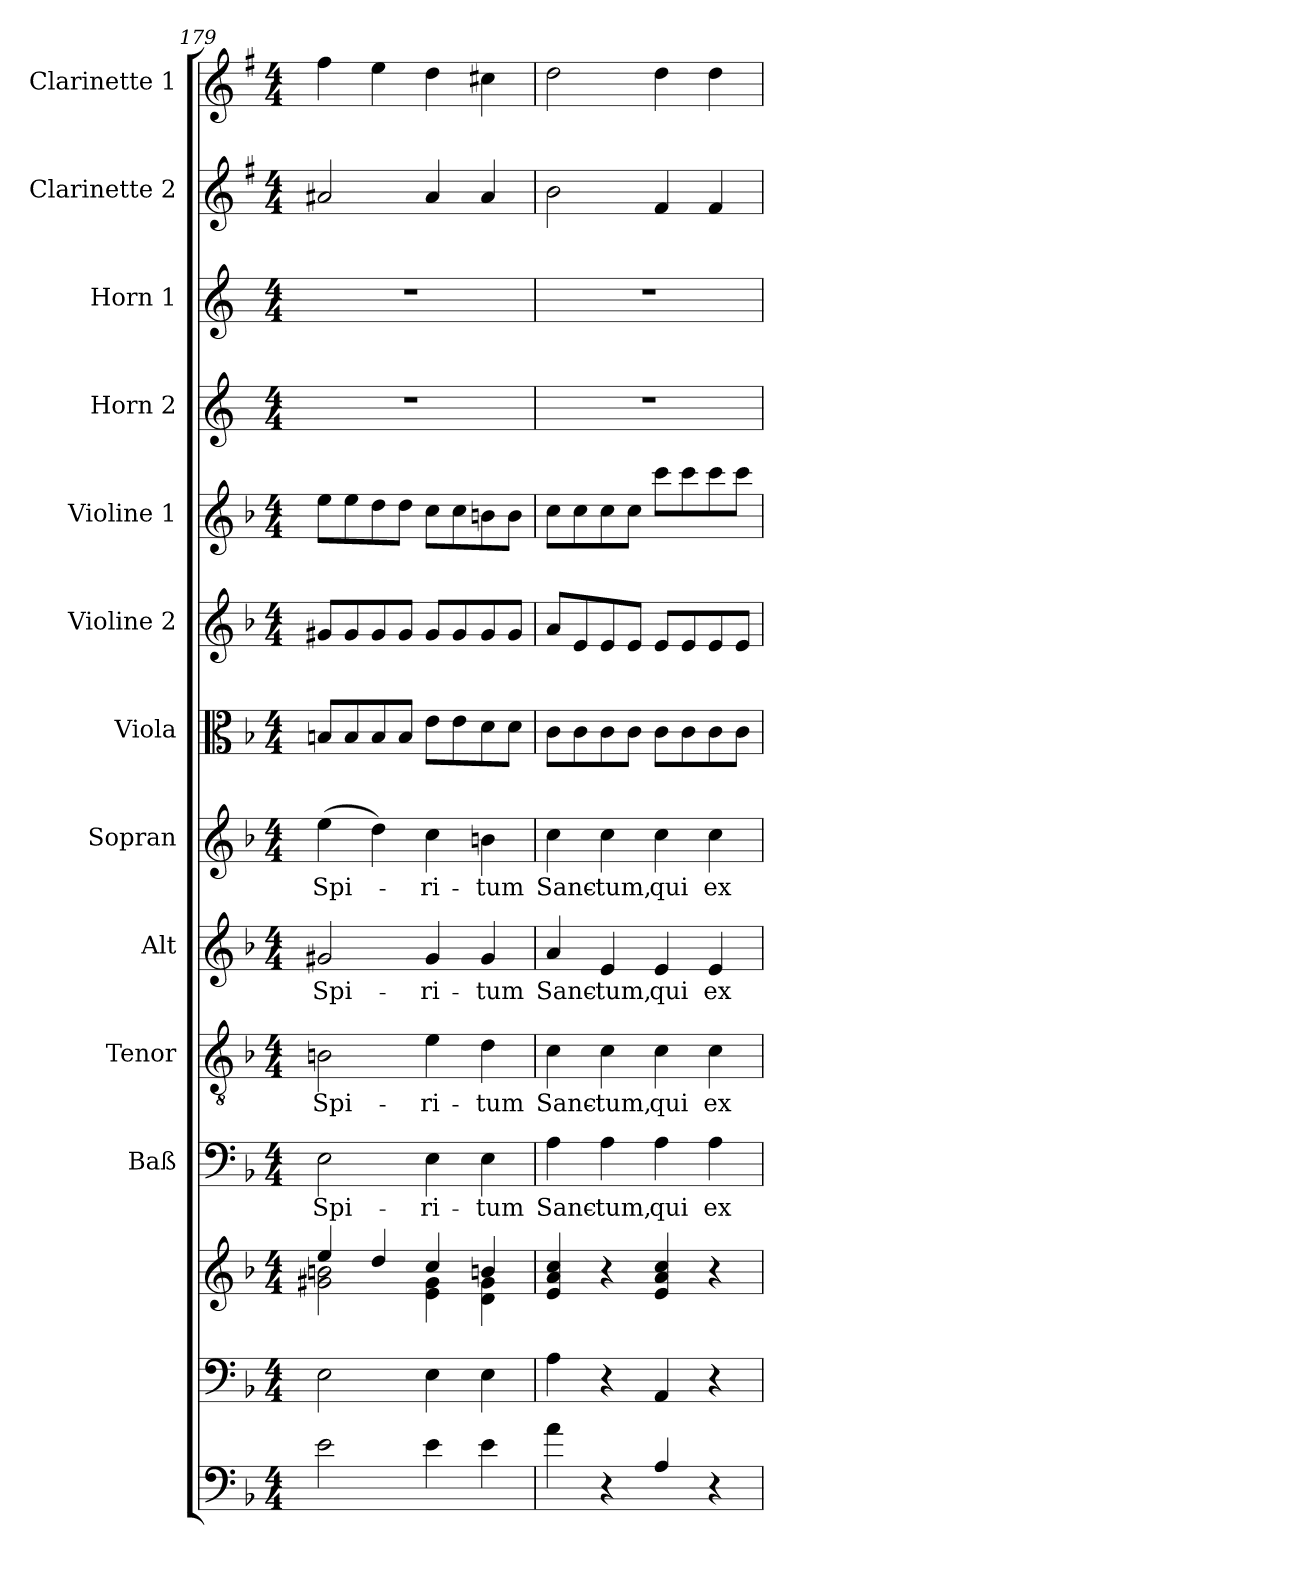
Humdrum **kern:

**kern	**kern	**kern	**kern	**text	**kern	**text	**kern	**text	**kern	**text	**kern	**kern	**kern	**kern	**kern	**kern	**kern
*part13	*part12	*part12	*part11	*part11	*part10	*part10	*part9	*part9	*part8	*part8	*part7	*part6	*part5	*part4	*part3	*part2	*part1
*staff14	*staff13	*staff12	*staff11	*staff11	*staff10	*staff10	*staff9	*staff9	*staff8	*staff8	*staff7	*staff6	*staff5	*staff4	*staff3	*staff2	*staff1
*	*	*	*I"Baß	*	*I"Tenor	*	*I"Alt	*	*I"Sopran	*	*I"Viola	*I"Violine 2	*I"Violine 1	*I"Horn 2	*I"Horn 1	*I"Clarinette 2	*I"Clarinette 1
*	*	*	*I'Baß	*	*I'Ten	*	*I'Alt	*	*I'Sop	*	*I'Vla.	*I'Vln. 2	*I'Vln. 1	*I'Hrn. 2	*I'Hrn. 1	*	*
*clefF4	*clefF4	*clefG2	*clefF4	*	*clefGv2	*	*clefG2	*	*clefG2	*	*clefC3	*clefG2	*clefG2	*clefG2	*clefG2	*clefG2	*clefG2
*ITrd7c12	*	*	*	*	*	*	*	*	*	*	*	*	*	*ITrd4c7	*ITrd4c7	*ITrd1c2	*ITrd1c2
*k[b-]	*k[b-]	*k[b-]	*k[b-]	*	*k[b-]	*	*k[b-]	*	*k[b-]	*	*k[b-]	*k[b-]	*k[b-]	*k[b-]	*k[b-]	*k[b-]	*k[b-]
*F:	*F:	*F:	*F:	*	*F:	*	*F:	*	*F:	*	*F:	*F:	*F:	*F:	*F:	*F:	*F:
*M4/4	*M4/4	*M4/4	*M4/4	*	*M4/4	*	*M4/4	*	*M4/4	*	*M4/4	*M4/4	*M4/4	*M4/4	*M4/4	*M4/4	*M4/4
=179	=179	=179	=179	=179	=179	=179	=179	=179	=179	=179	=179	=179	=179	=179	=179	=179	=179
*	*	*^	*	*	*	*	*	*	*	*	*	*	*	*	*	*	*
!	!	!	!	!	!LO:LY:b	!	!LO:LY:b	!	!LO:LY:b	!	!LO:LY:b	!	!	!	!	!	!	!
2E\	2E\	4ee/	2g#X\ 2bn\	2E\	Spi-	2Bn\	Spi-	2g#X/	Spi-	(>4ee\	Spi-	8Bn/L	8g#X/L	8ee\L	1r	1r	2g#X/	4ee\
.	.	.	.	.	.	.	.	.	.	.	.	8B/	8g#/	8ee\	.	.	.	.
.	.	4dd/	.	.	.	.	.	.	.	4dd\)	.	8B/	8g#/	8dd\	.	.	.	4dd\
.	.	.	.	.	.	.	.	.	.	.	.	8B/J	8g#/J	8dd\J	.	.	.	.
!	!	!	!	!	!LO:LY:b	!	!LO:LY:b	!	!LO:LY:b	!	!LO:LY:b	!	!	!	!	!	!	!
4E\	4E\	4cc/	4e\ 4g#\	4E\	-ri-	4e\	-ri-	4g#/	-ri-	4cc\	-ri-	8e\L	8g#/L	8cc\L	.	.	4g#/	4cc\
.	.	.	.	.	.	.	.	.	.	.	.	8e\	8g#/	8cc\	.	.	.	.
!	!	!	!	!	!LO:LY:b	!	!LO:LY:b	!	!LO:LY:b	!	!LO:LY:b	!	!	!	!	!	!	!
4E\	4E\	4bn/	4d\ 4g#\	4E\	-tum	4d\	-tum	4g#/	-tum	4bn\	-tum	8d\	8g#/	8bn\	.	.	4g#/	4bn\
.	.	.	.	.	.	.	.	.	.	.	.	8d\J	8g#/J	8b\J	.	.	.	.
*	*	*v	*v	*	*	*	*	*	*	*	*	*	*	*	*	*	*	*
=180	=180	=180	=180	=180	=180	=180	=180	=180	=180	=180	=180	=180	=180	=180	=180	=180	=180
!	!	!	!	!LO:LY:b	!	!LO:LY:b	!	!LO:LY:b	!	!LO:LY:b	!	!	!	!	!	!	!
4A\	4A\	4e/ 4a/ 4cc/	4A\	Sanc-	4c\	Sanc-	4a/	Sanc-	4cc\	Sanc-	8c\L	8a/L	8cc\L	1r	1r	2a\	2cc\
.	.	.	.	.	.	.	.	.	.	.	8c\	8e/	8cc\	.	.	.	.
!	!	!	!	!LO:LY:b	!	!LO:LY:b	!	!LO:LY:b	!	!LO:LY:b	!	!	!	!	!	!	!
4r	4r	4r	4A\	-tum,	4c\	-tum,	4e/	-tum,	4cc\	-tum,	8c\	8e/	8cc\	.	.	.	.
.	.	.	.	.	.	.	.	.	.	.	8c\J	8e/J	8cc\J	.	.	.	.
!	!	!	!	!LO:LY:b	!	!LO:LY:b	!	!LO:LY:b	!	!LO:LY:b	!	!	!	!	!	!	!
4AA/	4AA/	4e/ 4a/ 4cc/	4A\	qui	4c\	qui	4e/	qui	4cc\	qui	8c\L	8e/L	8ccc\L	.	.	4e/	4cc\
.	.	.	.	.	.	.	.	.	.	.	8c\	8e/	8ccc\	.	.	.	.
!	!	!	!	!LO:LY:b	!	!LO:LY:b	!	!LO:LY:b	!	!LO:LY:b	!	!	!	!	!	!	!
4r	4r	4r	4A\	ex	4c\	ex	4e/	ex	4cc\	ex	8c\	8e/	8ccc\	.	.	4e/	4cc\
.	.	.	.	.	.	.	.	.	.	.	8c\J	8e/J	8ccc\J	.	.	.	.
=	=	=	=	=	=	=	=	=	=	=	=	=	=	=	=	=	=
*-	*-	*-	*-	*-	*-	*-	*-	*-	*-	*-	*-	*-	*-	*-	*-	*-	*-
